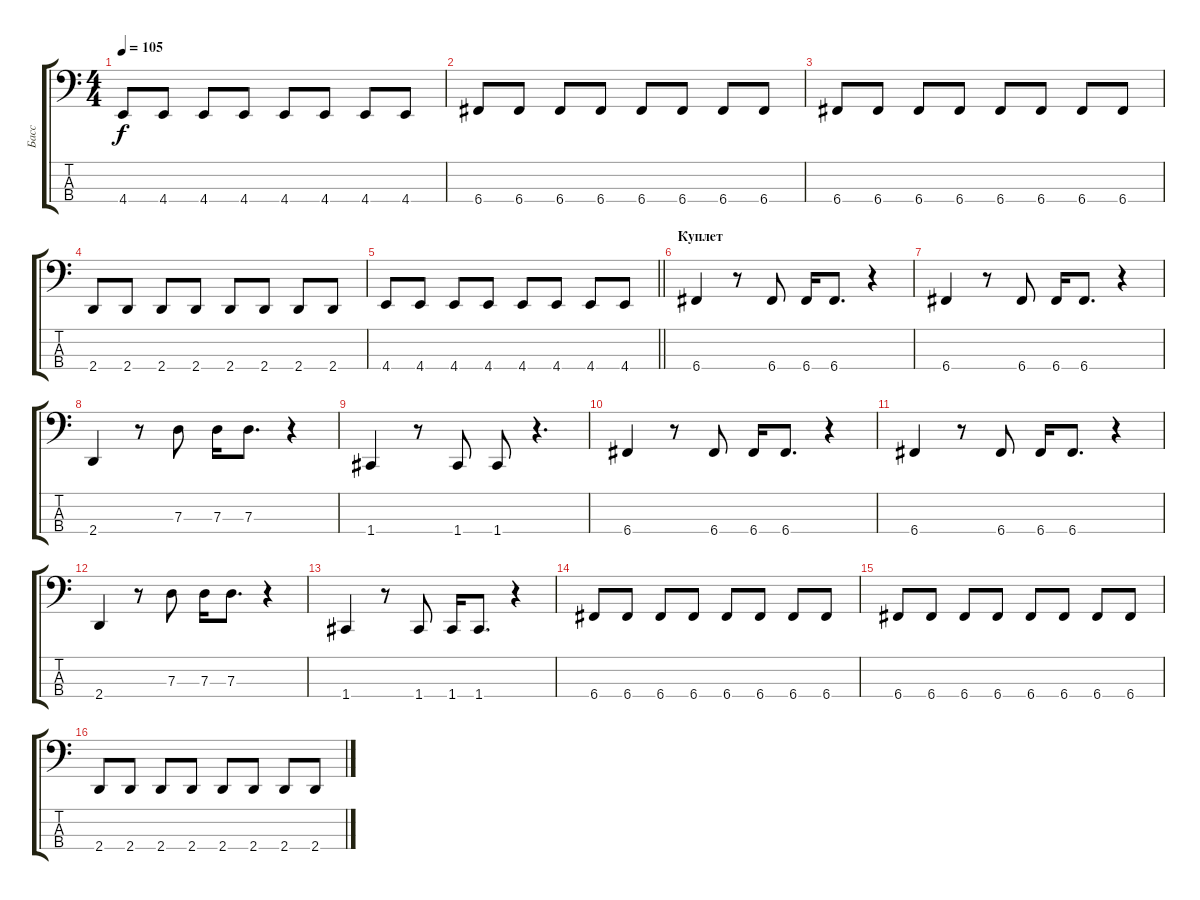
\track ("Басс" "Басс") {instrument electricbassfinger}
\staff {score tabs}
\tuning (F2 C2 G1 C1) {hide}
\ts (4 4)
\tempo 105
\clef f4
\ks c
4.4.8{dy f} 4.4.8 4.4.8 4.4.8 4.4.8 4.4.8 4.4.8 4.4.8 |
6.4.8 6.4.8 6.4.8 6.4.8 6.4.8 6.4.8 6.4.8 6.4.8 |
6.4.8 6.4.8 6.4.8 6.4.8 6.4.8 6.4.8 6.4.8 6.4.8 |
2.4.8 2.4.8 2.4.8 2.4.8 2.4.8 2.4.8 2.4.8 2.4.8 |
\barLineRight lightlight
4.4.8 4.4.8 4.4.8 4.4.8 4.4.8 4.4.8 4.4.8 4.4.8 |
\section ("" "Куплет")
6.4.4 r.8 6.4.8 6.4.16 6.4.8{d} r.4 |
6.4.4 r.8 6.4.8 6.4.16 6.4.8{d} r.4 |
2.4.4 r.8 7.3.8 7.3.16 7.3.8{d} r.4 |
1.4.4 r.8 1.4.8 1.4.8 r.4{d} |
6.4.4 r.8 6.4.8 6.4.16 6.4.8{d} r.4 |
6.4.4 r.8 6.4.8 6.4.16 6.4.8{d} r.4 |
2.4.4 r.8 7.3.8 7.3.16 7.3.8{d} r.4 |
1.4.4 r.8 1.4.8 1.4.16 1.4.8{d} r.4 |
6.4.8 6.4.8 6.4.8 6.4.8 6.4.8 6.4.8 6.4.8 6.4.8 |
6.4.8 6.4.8 6.4.8 6.4.8 6.4.8 6.4.8 6.4.8 6.4.8 |
2.4.8 2.4.8 2.4.8 2.4.8 2.4.8 2.4.8 2.4.8 2.4.8
